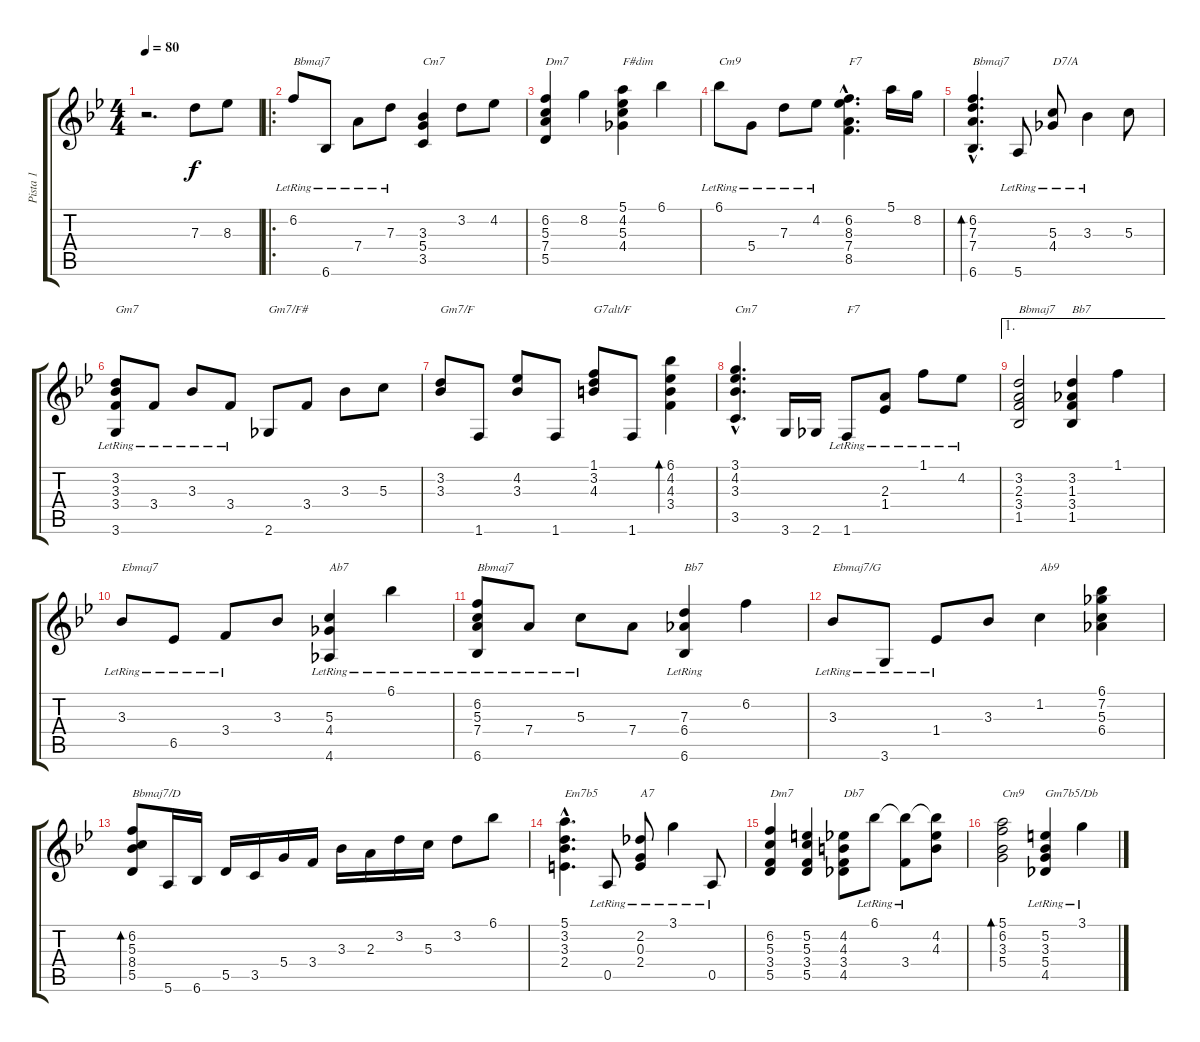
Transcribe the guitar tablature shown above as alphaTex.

\track ("Pista 1" "Pista 1") {instrument acousticguitarnylon}
\staff {score tabs}
\tuning (E4 B3 G3 D3 A2 E2) {hide}
\ts (4 4)
\tempo 80
\clef g2
\ks bb
r.2{d dy f instrument acousticguitarnylon} 7.3.8 8.3.8 |
\ro
6.2{lr}.8{txt "Bbmaj7"} 6.6{lr}.8 7.4{lr}.8 7.3{lr}.8 (3.3 5.4 3.5).4{txt "Cm7"} 3.2.8 4.2.8 |
(6.2 5.3 7.4 5.5).4{txt "Dm7"} 8.2.4 (5.1 4.2 5.3 4.4).4{txt "F#dim"} 6.1.4 |
6.1{lr}.8{txt "Cm9"} 5.4{lr}.8 7.3{lr}.8 4.2{lr}.8 (6.2{hac} 8.3{hac} 7.4{hac} 8.5{hac}).4{d txt "F7"} 5.1.16 8.2.16 |
(6.2{hac} 7.3{hac} 7.4{hac} 6.6{hac}).4{d bd 120 txt "Bbmaj7"} 5.6{lr}.8 (5.3{lr} 4.4{lr}).8{txt "D7/A"} 3.3{lr}.4 5.3.8 |
(3.2 3.3 3.4{lr} 3.6{lr}).8{txt "Gm7"} 3.4{lr}.8 3.3{lr}.8 3.4{lr}.8 2.6.8{txt "Gm7/F#"} 3.4.8 3.3.8 5.3.8 |
(3.2 3.3).8{txt "Gm7/F"} 1.6.8 (4.2 3.3).8 1.6.8 (1.1 3.2 4.3).8{txt "G7alt/F"} 1.6.8 (6.1 4.2 4.3 3.4).4{bd 240} |
(3.1{hac} 4.2{hac} 3.3{hac} 3.5{hac}).4{d txt "Cm7"} 3.6.16 2.6.16 1.6{lr}.8{txt "F7"} (2.3{lr} 1.4{lr}).8 1.1{lr}.8 4.2{lr}.8 |
\ae 1
(3.2 2.3 3.4 1.5).2{txt "Bbmaj7"} (3.2 1.3 3.4 1.5).4{txt "Bb7"} 1.1.4 |
3.3{lr}.8{txt "Ebmaj7"} 6.5{lr}.8 3.4{lr}.8 3.3.8 (5.3{lr} 4.4 4.6).4{txt "Ab7"} 6.1{lr}.4 |
(6.2 5.3 7.4{lr} 6.6).8{txt "Bbmaj7"} 7.4{lr}.8 5.3{lr}.8 7.4.8 (7.3 6.4{lr} 6.6).4{txt "Bb7"} 6.2.4 |
3.3{lr}.8{txt "Ebmaj7/G"} 3.6{lr}.8 1.4{lr}.8 3.3.8 1.2.4{txt "Ab9"} (6.1 7.2 5.3 6.4).4 |
(6.2 5.3 8.4 5.5).8{bd 240 txt "Bbmaj7/D"} 5.6.16 6.6.16 5.5.16 3.5.16 5.4.16 3.4.16 3.3.16 2.3.16 3.2.16 5.3.16 3.2.8 6.1.8 |
(5.1{hac} 3.2{hac} 3.3{hac} 2.4{hac}).4{d txt "Em7b5"} 0.5{lr}.8 (2.2 0.3 2.4{lr}).8{txt "A7"} 3.1{lr}.4 0.5{lr}.8 |
(6.2 5.3 3.4 5.5).4{txt "Dm7"} (5.2 5.3 3.4 5.5).4 (4.2 4.3 3.4 4.5).8{txt "Db7"} 6.1{lr}.8 (6.1{t} 3.4{lr}).8 (6.1{t} 4.2 4.3).8 |
(5.1 6.2 3.3 5.4).2{bd 240 txt "Cm9"} (5.2{lr} 3.3 5.4 4.5).4{txt "Gm7b5/Db"} 3.1{lr}.4
